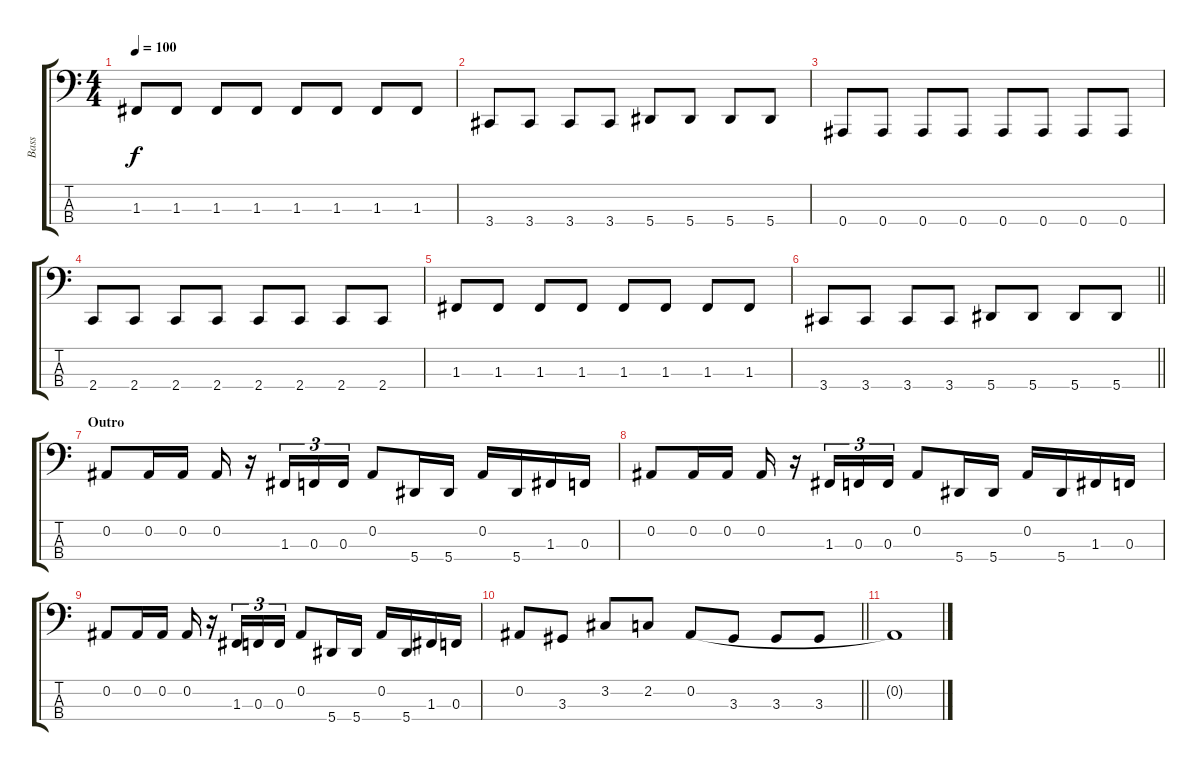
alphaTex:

\track ("Bass" "Bass") {instrument electricbassfinger}
\staff {score tabs}
\tuning (Eb2 Bb1 F1 Bb0) {hide}
\ts (4 4)
\tempo 100
\clef f4
\ks c
1.3.8{dy f} 1.3.8 1.3.8 1.3.8 1.3.8 1.3.8 1.3.8 1.3.8 |
3.4.8 3.4.8 3.4.8 3.4.8 5.4.8 5.4.8 5.4.8 5.4.8 |
0.4.8 0.4.8 0.4.8 0.4.8 0.4.8 0.4.8 0.4.8 0.4.8 |
2.4.8 2.4.8 2.4.8 2.4.8 2.4.8 2.4.8 2.4.8 2.4.8 |
1.3.8 1.3.8 1.3.8 1.3.8 1.3.8 1.3.8 1.3.8 1.3.8 |
\barLineRight lightlight
3.4.8 3.4.8 3.4.8 3.4.8 5.4.8 5.4.8 5.4.8 5.4.8 |
\section ("" "Outro")
0.2.8 0.2.16 0.2.16 0.2.16 r.16 1.3.16{tu (3 2)} 0.3.16{tu (3 2)} 0.3.16{tu (3 2)} 0.2.8 5.4.16 5.4.16 0.2.16 5.4.16 1.3.16 0.3.16 |
0.2.8 0.2.16 0.2.16 0.2.16 r.16 1.3.16{tu (3 2)} 0.3.16{tu (3 2)} 0.3.16{tu (3 2)} 0.2.8 5.4.16 5.4.16 0.2.16 5.4.16 1.3.16 0.3.16 |
0.2.8 0.2.16 0.2.16 0.2.16 r.16 1.3.16{tu (3 2)} 0.3.16{tu (3 2)} 0.3.16{tu (3 2)} 0.2.8 5.4.16 5.4.16 0.2.16 5.4.16 1.3.16 0.3.16 |
\barLineRight lightlight
0.2.8 3.3.8 3.2.8 2.2.8 0.2.8 3.3.8 3.3.8 3.3.8 |
0.2{t}.1
